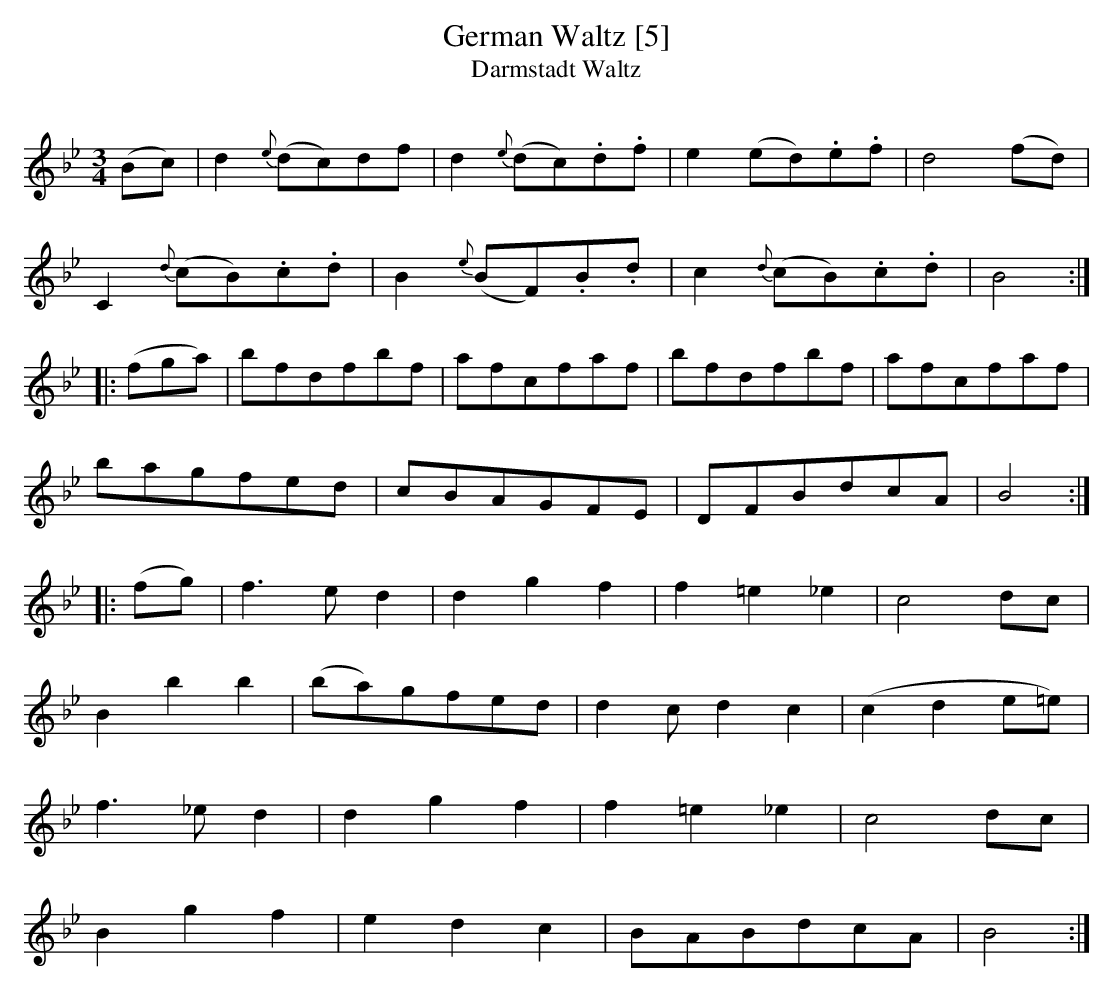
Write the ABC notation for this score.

X:1
T:German Waltz [5]
T:Darmstadt Waltz
M:3/4
L:1/8
Q:”Allegro”
K:Bb
(Bc)|d2 {e}(dc)df|d2 {e}(dc).d.f|e2 (ed).e.f|d4 (fd)|
C2 {d}(cB).c.d|B2{e}(BF).B.d|c2 {d}(cB).c.d|B4:|
|:(fga)|bfdfbf|afcfaf|bfdfbf|afcfaf|
bagfed|cBAGFE|DFBdcA|B4:|
|:(fg)|f3e d2|d2g2f2|f2=e2_e2|c4 dc|
B2b2b2|(ba)gfed|d2cd2c2|(c2d2 e=e)|
f3_ed2|d2g2f2|f2=e2_e2|c4 dc|
B2g2f2|e2d2c2|BABdcA|B4:|]
